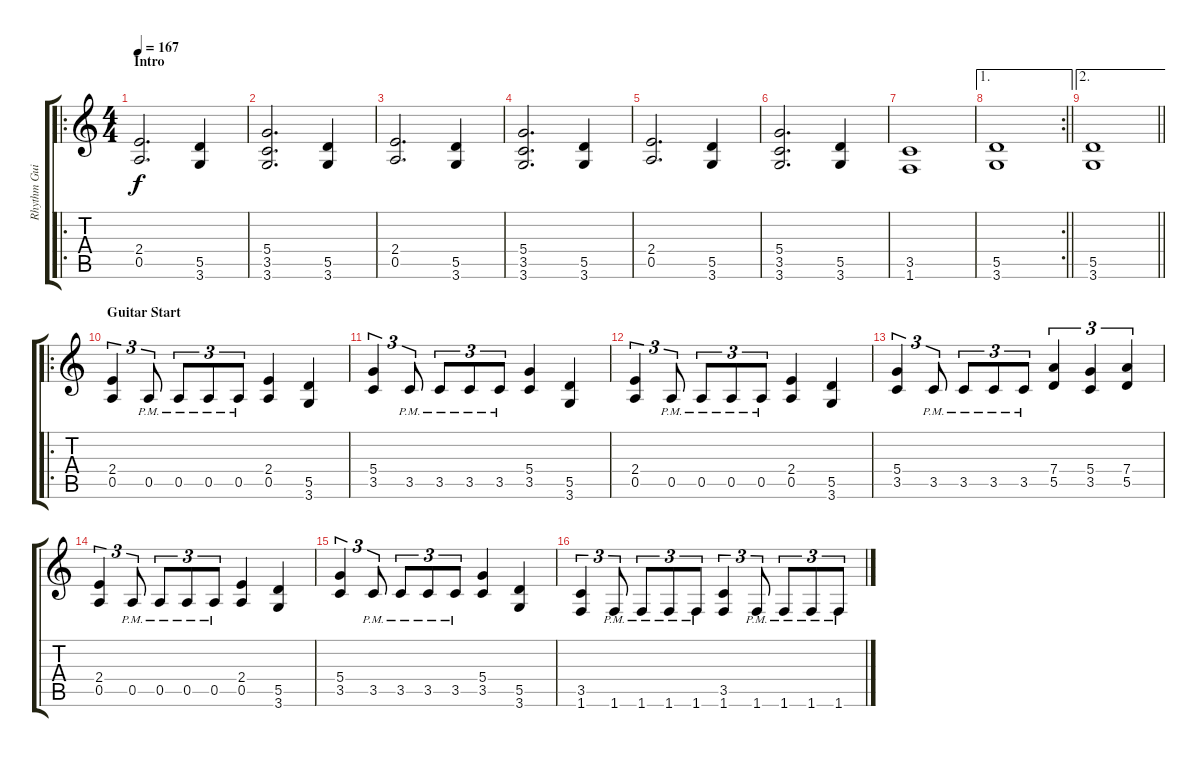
\track ("Rhythm Guitar 1 (Mustaine)" "Rhythm Gui") {instrument distortionguitar}
\staff {score tabs}
\tuning (E4 B3 G3 D3 A2 E2) {hide}
\ro
\ts (4 4)
\section ("" "Intro")
\tempo 167
\clef g2
\ks c
(2.4 0.5).2{d dy f instrument distortionguitar} (5.5 3.6).4 |
(5.4 3.5 3.6).2{d} (5.5 3.6).4 |
(2.4 0.5).2{d} (5.5 3.6).4 |
(5.4 3.5 3.6).2{d} (5.5 3.6).4 |
(2.4 0.5).2{d} (5.5 3.6).4 |
(5.4 3.5 3.6).2{d} (5.5 3.6).4 |
(3.5 1.6).1 |
\ae 1
\rc 2
\barLineRight lightlight
(5.5 3.6).1 |
\ae 2
\barLineRight lightlight
(5.5 3.6).1 |
\ro
\section ("" "Guitar Start")
(2.4 0.5).4{tu (3 2)} 0.5{pm}.8{tu (3 2)} 0.5{pm}.8{tu (3 2)} 0.5{pm}.8{tu (3 2)} 0.5{pm}.8{tu (3 2)} (2.4 0.5).4 (5.5 3.6).4 |
(5.4 3.5).4{tu (3 2)} 3.5{pm}.8{tu (3 2)} 3.5{pm}.8{tu (3 2)} 3.5{pm}.8{tu (3 2)} 3.5{pm}.8{tu (3 2)} (5.4 3.5).4 (5.5 3.6).4 |
(2.4 0.5).4{tu (3 2)} 0.5{pm}.8{tu (3 2)} 0.5{pm}.8{tu (3 2)} 0.5{pm}.8{tu (3 2)} 0.5{pm}.8{tu (3 2)} (2.4 0.5).4 (5.5 3.6).4 |
(5.4 3.5).4{tu (3 2)} 3.5{pm}.8{tu (3 2)} 3.5{pm}.8{tu (3 2)} 3.5{pm}.8{tu (3 2)} 3.5{pm}.8{tu (3 2)} (7.4 5.5).4{tu (3 2)} (5.4 3.5).4{tu (3 2)} (7.4 5.5).4{tu (3 2)} |
(2.4 0.5).4{tu (3 2)} 0.5{pm}.8{tu (3 2)} 0.5{pm}.8{tu (3 2)} 0.5{pm}.8{tu (3 2)} 0.5{pm}.8{tu (3 2)} (2.4 0.5).4 (5.5 3.6).4 |
(5.4 3.5).4{tu (3 2)} 3.5{pm}.8{tu (3 2)} 3.5{pm}.8{tu (3 2)} 3.5{pm}.8{tu (3 2)} 3.5{pm}.8{tu (3 2)} (5.4 3.5).4 (5.5 3.6).4 |
(3.5 1.6).4{tu (3 2)} 1.6{pm}.8{tu (3 2)} 1.6{pm}.8{tu (3 2)} 1.6{pm}.8{tu (3 2)} 1.6{pm}.8{tu (3 2)} (3.5 1.6).4{tu (3 2)} 1.6{pm}.8{tu (3 2)} 1.6{pm}.8{tu (3 2)} 1.6{pm}.8{tu (3 2)} 1.6{pm}.8{tu (3 2)}
